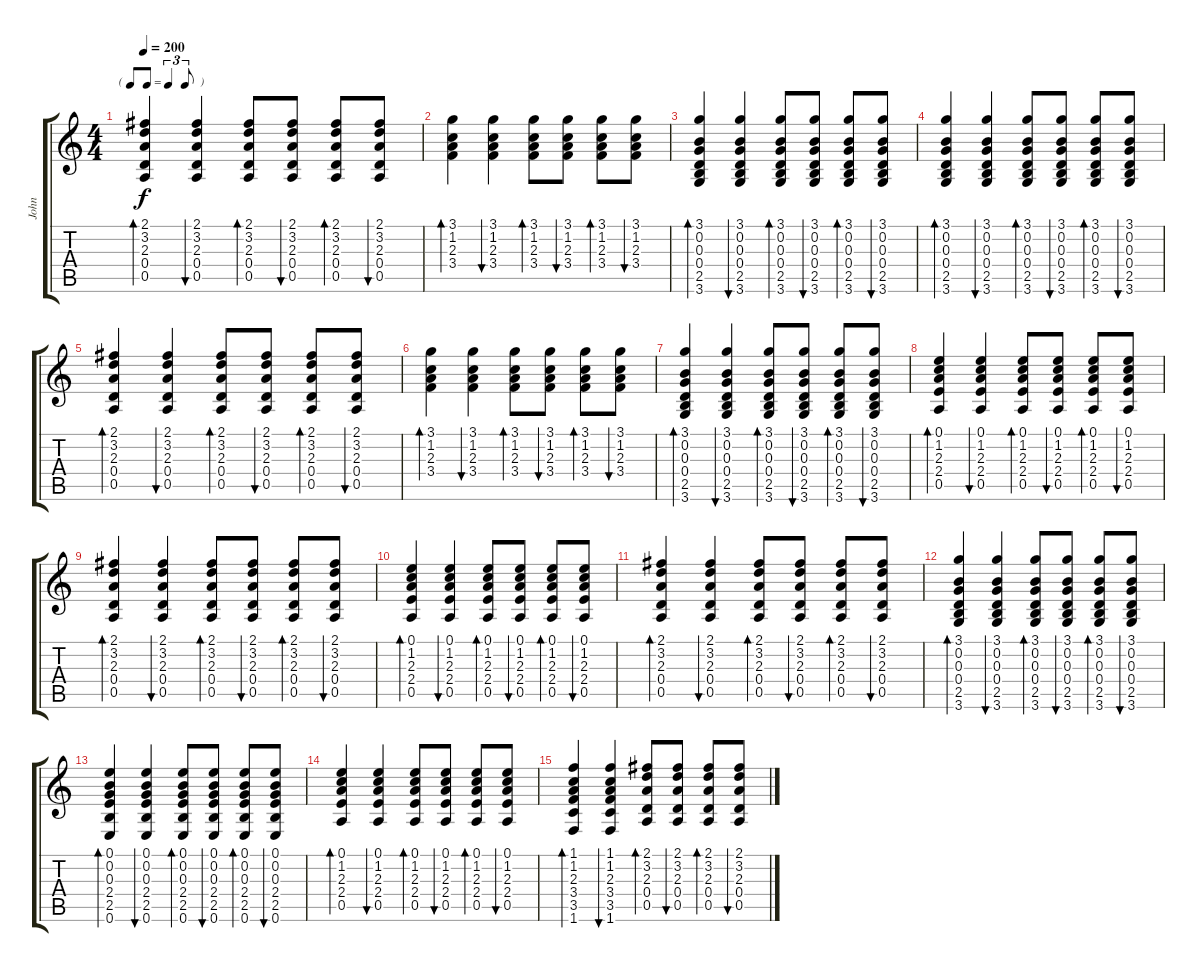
\track ("John" "John") {instrument acousticguitarsteel}
\staff {score tabs}
\tuning (E4 B3 G3 D3 A2 E2) {hide}
\ts (4 4)
\tf triplet8th
\tempo 200
\clef g2
\ks c
(2.1 3.2 2.3 0.4 0.5).4{bd 240 dy f} (2.1 3.2 2.3 0.4 0.5).4{bu 240} (2.1 3.2 2.3 0.4 0.5).8{bd 240} (2.1 3.2 2.3 0.4 0.5).8{bu 240} (2.1 3.2 2.3 0.4 0.5).8{bd 240} (2.1 3.2 2.3 0.4 0.5).8{bu 240} |
(3.1 1.2 2.3 3.4).4{bd 240} (3.1 1.2 2.3 3.4).4{bu 240} (3.1 1.2 2.3 3.4).8{bd 240} (3.1 1.2 2.3 3.4).8{bu 240} (3.1 1.2 2.3 3.4).8{bd 240} (3.1 1.2 2.3 3.4).8{bu 240} |
(3.1 0.2 0.3 0.4 2.5 3.6).4{bd 240} (3.1 0.2 0.3 0.4 2.5 3.6).4{bu 240} (3.1 0.2 0.3 0.4 2.5 3.6).8{bd 240} (3.1 0.2 0.3 0.4 2.5 3.6).8{bu 240} (3.1 0.2 0.3 0.4 2.5 3.6).8{bd 240} (3.1 0.2 0.3 0.4 2.5 3.6).8{bu 240} |
(3.1 0.2 0.3 0.4 2.5 3.6).4{bd 240} (3.1 0.2 0.3 0.4 2.5 3.6).4{bu 240} (3.1 0.2 0.3 0.4 2.5 3.6).8{bd 240} (3.1 0.2 0.3 0.4 2.5 3.6).8{bu 240} (3.1 0.2 0.3 0.4 2.5 3.6).8{bd 240} (3.1 0.2 0.3 0.4 2.5 3.6).8{bu 240} |
(2.1 3.2 2.3 0.4 0.5).4{bd 240} (2.1 3.2 2.3 0.4 0.5).4{bu 240} (2.1 3.2 2.3 0.4 0.5).8{bd 240} (2.1 3.2 2.3 0.4 0.5).8{bu 240} (2.1 3.2 2.3 0.4 0.5).8{bd 240} (2.1 3.2 2.3 0.4 0.5).8{bu 240} |
(3.1 1.2 2.3 3.4).4{bd 240} (3.1 1.2 2.3 3.4).4{bu 240} (3.1 1.2 2.3 3.4).8{bd 240} (3.1 1.2 2.3 3.4).8{bu 240} (3.1 1.2 2.3 3.4).8{bd 240} (3.1 1.2 2.3 3.4).8{bu 240} |
(3.1 0.2 0.3 0.4 2.5 3.6).4{bd 240} (3.1 0.2 0.3 0.4 2.5 3.6).4{bu 240} (3.1 0.2 0.3 0.4 2.5 3.6).8{bd 240} (3.1 0.2 0.3 0.4 2.5 3.6).8{bu 240} (3.1 0.2 0.3 0.4 2.5 3.6).8{bd 240} (3.1 0.2 0.3 0.4 2.5 3.6).8{bu 240} |
(0.1 1.2 2.3 2.4 0.5).4{bd 60 volume 8} (0.1 1.2 2.3 2.4 0.5).4{bu 60} (0.1 1.2 2.3 2.4 0.5).8{bd 60} (0.1 1.2 2.3 2.4 0.5).8{bu 60} (0.1 1.2 2.3 2.4 0.5).8{bd 60} (0.1 1.2 2.3 2.4 0.5).8{bu 60} |
(2.1 3.2 2.3 0.4 0.5).4{bd 240} (2.1 3.2 2.3 0.4 0.5).4{bu 240} (2.1 3.2 2.3 0.4 0.5).8{bd 240} (2.1 3.2 2.3 0.4 0.5).8{bu 240} (2.1 3.2 2.3 0.4 0.5).8{bd 240} (2.1 3.2 2.3 0.4 0.5).8{bu 240} |
(0.1 1.2 2.3 2.4 0.5).4{bd 60 volume 6} (0.1 1.2 2.3 2.4 0.5).4{bu 60} (0.1 1.2 2.3 2.4 0.5).8{bd 60} (0.1 1.2 2.3 2.4 0.5).8{bu 60} (0.1 1.2 2.3 2.4 0.5).8{bd 60} (0.1 1.2 2.3 2.4 0.5).8{bu 60} |
(2.1 3.2 2.3 0.4 0.5).4{bd 240} (2.1 3.2 2.3 0.4 0.5).4{bu 240} (2.1 3.2 2.3 0.4 0.5).8{bd 240} (2.1 3.2 2.3 0.4 0.5).8{bu 240} (2.1 3.2 2.3 0.4 0.5).8{bd 240} (2.1 3.2 2.3 0.4 0.5).8{bu 240} |
(3.1 0.2 0.3 0.4 2.5 3.6).4{bd 240 volume 4} (3.1 0.2 0.3 0.4 2.5 3.6).4{bu 240} (3.1 0.2 0.3 0.4 2.5 3.6).8{bd 240} (3.1 0.2 0.3 0.4 2.5 3.6).8{bu 240} (3.1 0.2 0.3 0.4 2.5 3.6).8{bd 240} (3.1 0.2 0.3 0.4 2.5 3.6).8{bu 240} |
(0.1 0.2 0.3 2.4 2.5 0.6).4{bd 60} (0.1 0.2 0.3 2.4 2.5 0.6).4{bu 60} (0.1 0.2 0.3 2.4 2.5 0.6).8{bd 60} (0.1 0.2 0.3 2.4 2.5 0.6).8{bu 60} (0.1 0.2 0.3 2.4 2.5 0.6).8{bd 60} (0.1 0.2 0.3 2.4 2.5 0.6).8{bu 60} |
(0.1 1.2 2.3 2.4 0.5).4{bd 60 volume 2} (0.1 1.2 2.3 2.4 0.5).4{bu 60} (0.1 1.2 2.3 2.4 0.5).8{bd 60} (0.1 1.2 2.3 2.4 0.5).8{bu 60} (0.1 1.2 2.3 2.4 0.5).8{bd 60} (0.1 1.2 2.3 2.4 0.5).8{bu 60} |
(1.1 1.2 2.3 3.4 3.5 1.6).4{bd 60} (1.1 1.2 2.3 3.4 3.5 1.6).4{bu 60} (2.1 3.2 2.3 0.4 0.5).8{bd 60} (2.1 3.2 2.3 0.4 0.5).8{bu 60} (2.1 3.2 2.3 0.4 0.5).8{bd 60} (2.1 3.2 2.3 0.4 0.5).8{bu 60}
